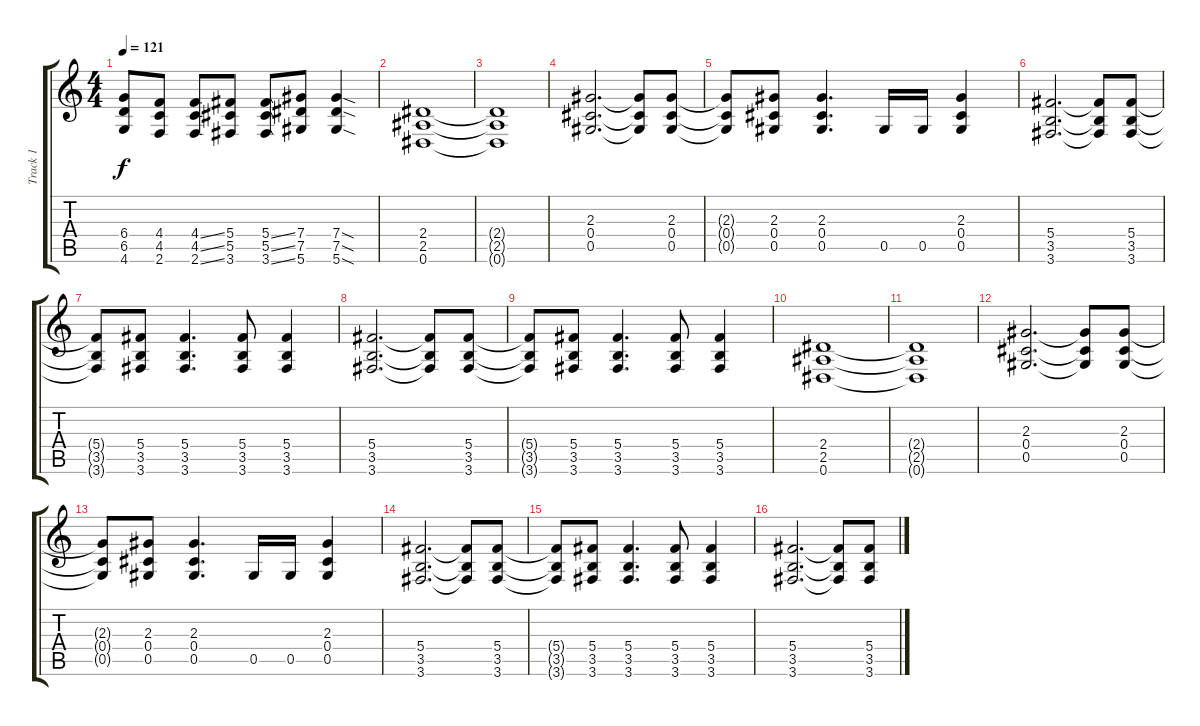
\track ("Track 1" "Track 1") {instrument distortionguitar}
\staff {score tabs}
\tuning (Eb4 Bb3 Gb3 Db3 Ab2 Eb2) {hide}
\ts (4 4)
\tempo 121
\clef g2
\ks c
(6.4 6.5 4.6).8{dy f} (4.4 4.5 2.6).8 (4.4{ss} 4.5{ss} 2.6{ss}).8 (5.4 5.5 3.6).8 (5.4{ss} 5.5{ss} 3.6{ss}).8 (7.4 7.5 5.6).8 (7.4{sod} 7.5{sod} 5.6{sod}).4 |
(2.4 2.5 0.6).1 |
(2.4{t} 2.5{t} 0.6{t}).1 |
(2.3 0.4 0.5).2{d} (2.3{t} 0.4{t} 0.5{t}).8 (2.3 0.4 0.5).8 |
(2.3{t} 0.4{t} 0.5{t}).8 (2.3 0.4 0.5).8 (2.3 0.4 0.5).4{d} 0.5.16 0.5.16 (2.3 0.4 0.5).4 |
(5.4 3.5 3.6).2{d} (5.4{t} 3.5{t} 3.6{t}).8 (5.4 3.5 3.6).8 |
(5.4{t} 3.5{t} 3.6{t}).8 (5.4 3.5 3.6).8 (5.4 3.5 3.6).4{d} (5.4 3.5 3.6).8 (5.4 3.5 3.6).4 |
(5.4 3.5 3.6).2{d} (5.4{t} 3.5{t} 3.6{t}).8 (5.4 3.5 3.6).8 |
(5.4{t} 3.5{t} 3.6{t}).8 (5.4 3.5 3.6).8 (5.4 3.5 3.6).4{d} (5.4 3.5 3.6).8 (5.4 3.5 3.6).4 |
(2.4 2.5 0.6).1 |
(2.4{t} 2.5{t} 0.6{t}).1 |
(2.3 0.4 0.5).2{d} (2.3{t} 0.4{t} 0.5{t}).8 (2.3 0.4 0.5).8 |
(2.3{t} 0.4{t} 0.5{t}).8 (2.3 0.4 0.5).8 (2.3 0.4 0.5).4{d} 0.5.16 0.5.16 (2.3 0.4 0.5).4 |
(5.4 3.5 3.6).2{d} (5.4{t} 3.5{t} 3.6{t}).8 (5.4 3.5 3.6).8 |
(5.4{t} 3.5{t} 3.6{t}).8 (5.4 3.5 3.6).8 (5.4 3.5 3.6).4{d} (5.4 3.5 3.6).8 (5.4 3.5 3.6).4 |
(5.4 3.5 3.6).2{d} (5.4{t} 3.5{t} 3.6{t}).8 (5.4 3.5 3.6).8
